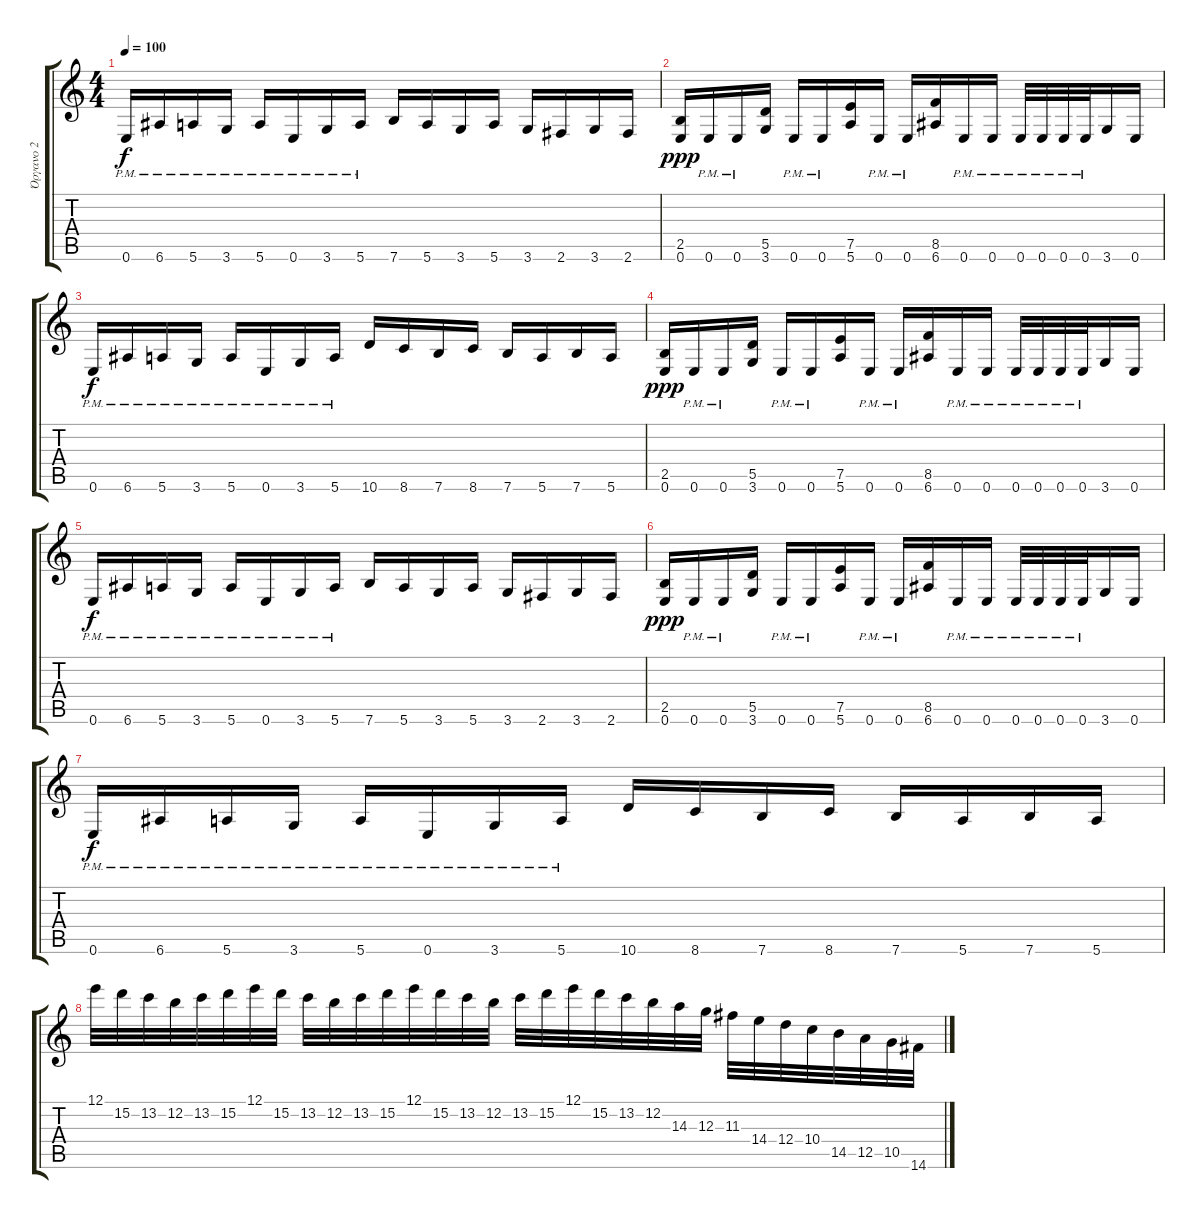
\track ("Όργανο 2" "Όργανο 2") {instrument distortionguitar}
\staff {score tabs}
\tuning (E4 B3 G3 D3 A2 E2) {hide}
\ts (4 4)
\tempo 100
\clef g2
\ks c
0.6{pm}.16{dy f} 6.6{pm}.16 5.6{pm}.16 3.6{pm}.16 5.6{pm}.16 0.6{pm}.16 3.6{pm}.16 5.6{pm}.16 7.6.16 5.6.16 3.6.16 5.6.16 3.6.16 2.6.16 3.6.16 2.6.16 |
(2.5 0.6).16{dy ppp} 0.6{pm}.16 0.6{pm}.16 (5.5 3.6).16 0.6{pm}.16 0.6{pm}.16 (7.5 5.6).16 0.6{pm}.16 0.6{pm}.16 (8.5 6.6).16 0.6{pm}.16 0.6{pm}.16 0.6{pm}.32 0.6{pm}.32 0.6{pm}.32 0.6{pm}.32 3.6.16 0.6.16 |
0.6{pm}.16{dy f} 6.6{pm}.16 5.6{pm}.16 3.6{pm}.16 5.6{pm}.16 0.6{pm}.16 3.6{pm}.16 5.6{pm}.16 10.6.16 8.6.16 7.6.16 8.6.16 7.6.16 5.6.16 7.6.16 5.6.16 |
(2.5 0.6).16{dy ppp} 0.6{pm}.16 0.6{pm}.16 (5.5 3.6).16 0.6{pm}.16 0.6{pm}.16 (7.5 5.6).16 0.6{pm}.16 0.6{pm}.16 (8.5 6.6).16 0.6{pm}.16 0.6{pm}.16 0.6{pm}.32 0.6{pm}.32 0.6{pm}.32 0.6{pm}.32 3.6.16 0.6.16 |
0.6{pm}.16{dy f} 6.6{pm}.16 5.6{pm}.16 3.6{pm}.16 5.6{pm}.16 0.6{pm}.16 3.6{pm}.16 5.6{pm}.16 7.6.16 5.6.16 3.6.16 5.6.16 3.6.16 2.6.16 3.6.16 2.6.16 |
(2.5 0.6).16{dy ppp} 0.6{pm}.16 0.6{pm}.16 (5.5 3.6).16 0.6{pm}.16 0.6{pm}.16 (7.5 5.6).16 0.6{pm}.16 0.6{pm}.16 (8.5 6.6).16 0.6{pm}.16 0.6{pm}.16 0.6{pm}.32 0.6{pm}.32 0.6{pm}.32 0.6{pm}.32 3.6.16 0.6.16 |
0.6{pm}.16{dy f} 6.6{pm}.16 5.6{pm}.16 3.6{pm}.16 5.6{pm}.16 0.6{pm}.16 3.6{pm}.16 5.6{pm}.16 10.6.16 8.6.16 7.6.16 8.6.16 7.6.16 5.6.16 7.6.16 5.6.16 |
12.1.32 15.2.32 13.2.32 12.2.32 13.2.32 15.2.32 12.1.32 15.2.32 13.2.32 12.2.32 13.2.32 15.2.32 12.1.32 15.2.32 13.2.32 12.2.32 13.2.32 15.2.32 12.1.32 15.2.32 13.2.32 12.2.32 14.3.32 12.3.32 11.3.32 14.4.32 12.4.32 10.4.32 14.5.32 12.5.32 10.5.32 14.6.32
